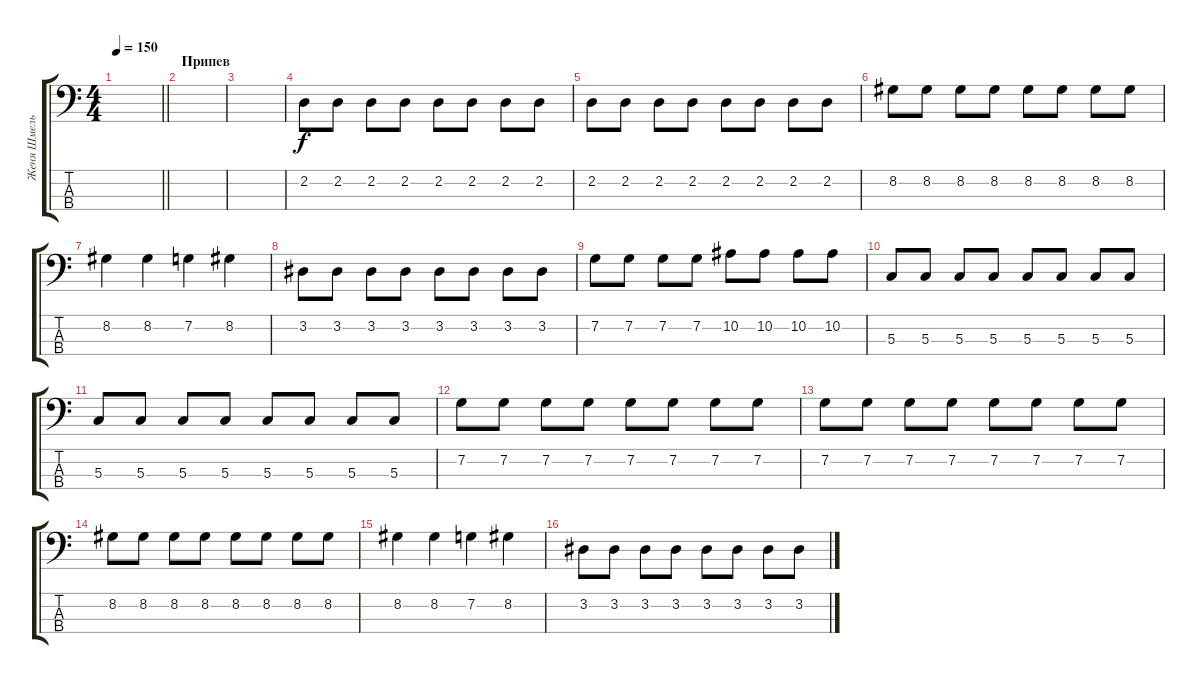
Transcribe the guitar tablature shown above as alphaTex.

\track ("Женя Шмель" "Женя Шмель") {instrument electricbassfinger}
\staff {score tabs}
\tuning (F2 C2 G1 D1) {hide}
\ts (4 4)
\tempo 150
\clef f4
\barLineRight lightlight
\ks c
|
\section ("" "Припев")
|
|
2.2.8 2.2.8 2.2.8 2.2.8 2.2.8 2.2.8 2.2.8 2.2.8 |
2.2.8 2.2.8 2.2.8 2.2.8 2.2.8 2.2.8 2.2.8 2.2.8 |
8.2.8 8.2.8 8.2.8 8.2.8 8.2.8 8.2.8 8.2.8 8.2.8 |
8.2.4 8.2.4 7.2.4 8.2.4 |
3.2.8 3.2.8 3.2.8 3.2.8 3.2.8 3.2.8 3.2.8 3.2.8 |
7.2.8 7.2.8 7.2.8 7.2.8 10.2.8 10.2.8 10.2.8 10.2.8 |
5.3.8 5.3.8 5.3.8 5.3.8 5.3.8 5.3.8 5.3.8 5.3.8 |
5.3.8 5.3.8 5.3.8 5.3.8 5.3.8 5.3.8 5.3.8 5.3.8 |
7.2.8 7.2.8 7.2.8 7.2.8 7.2.8 7.2.8 7.2.8 7.2.8 |
7.2.8 7.2.8 7.2.8 7.2.8 7.2.8 7.2.8 7.2.8 7.2.8 |
8.2.8 8.2.8 8.2.8 8.2.8 8.2.8 8.2.8 8.2.8 8.2.8 |
8.2.4 8.2.4 7.2.4 8.2.4 |
3.2.8 3.2.8 3.2.8 3.2.8 3.2.8 3.2.8 3.2.8 3.2.8
